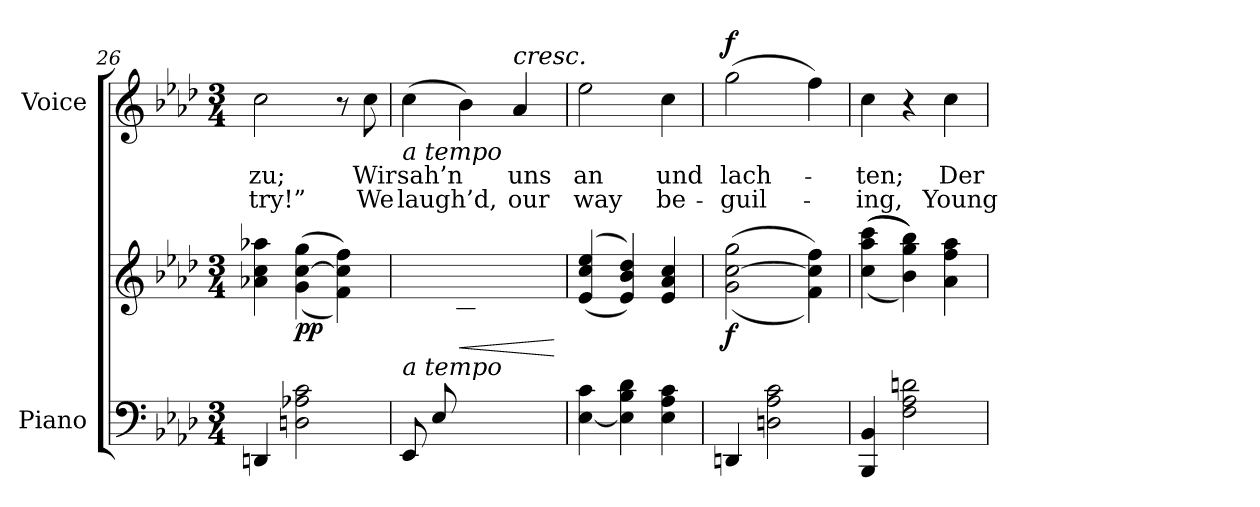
**kern	**kern	**dynam	**kern	**text	**text	**dynam
*part2	*part2	*part2	*part1	*part1	*part1	*part1
*staff3	*staff2	*staff2/3	*staff1	*staff1	*staff1	*staff1
*I"Piano	*	*	*I"Voice	*	*	*
*I'Pno	*	*	*	*	*	*
*clefF4	*clefG2	*	*clefG2	*	*	*
*k[b-e-a-d-]	*k[b-e-a-d-]	*	*k[b-e-a-d-]	*	*	*
*M3/4	*M3/4	*	*M3/4	*	*	*
=26	=26	=26	=26	=26	=26	=26
!	!	!	!	!LO:LY:b	!LO:LY:b	!
*	*	*	*^	*	*	*
4DDn/	4a-X\ 4cc\ 4aa-X\	.	2cc\	4ryy	zu;	try!”	.
!	!	!LO:DY:b	!	!	!	!	!
2Dn\ 2A-X\ 2c\	(>(4g\ [4cc\ 4gg\	pp	.	2ryy	.	.	.
.	4f\ 4cc\] 4ff\))	.	8r	.	.	.	.
!	!	!	!	!	!LO:LY:b	!LO:LY:b	!
.	.	.	8cc\	.	Wir	We	.
*	*	*	*v	*v	*	*	*
!!LO:LB:g=z
=27	=27	=27	=27	=27	=27	=27
*^	*	*	*	*	*	*
!	!	!	!	!LO:TX:b:i:t=a tempo	!	!	!
!	!	!LO:TX:b:i:t=a tempo	!	!	!	!	!
!	!	!	!	!	!LO:LY:b	!LO:LY:b	!
(8EE-/L	2.ryy	4ryy	.	(4cc\	sah’n	laugh’d,	.
8E-/	.	.	.	.	.	.	.
!	!	!	!LO:HP:b	!	!	!	!
2ryy	.	8c\	<	4b-\)	.	.	.
.	.	8e-\	.	.	.	.	.
!	!	!	!	!LO:TX:a:i:t=cresc.	!	!	!
!	!	!	!	!	!LO:LY:b	!LO:LY:b	!
.	.	8a-\	.	4a-/	uns	our	.
.	.	8cc\J)	.	.	.	.	.
*v	*v	*	*	*	*	*	*
.	.	[	.	.	.	.
=28	=28	=28	=28	=28	=28	=28
!	!	!	!	!LO:LY:b	!LO:LY:b	!
[4E-\ 4c\	(>(4e-/ 4cc/ 4ee-/	.	2ee-\	an	way	.
4E-\] 4B-\ 4d-\	4e-/ 4b-/ 4dd-/))	.	.	.	.	.
!	!	!	!	!LO:LY:b	!LO:LY:b	!
4E-\ 4A-\ 4c\	4e-/ 4a-/ 4cc/	.	4cc\	und	be-	.
=29	=29	=29	=29	=29	=29	=29
!	!	!LO:DY:b	!	!LO:LY:b	!LO:LY:b	!LO:DY:a
4DDn/	((>2g\ [2cc\ 2gg\	f	(2gg\	lach-	-guil-	f
2Dn\ 2A-\ 2c\	.	.	.	.	.	.
.	4f\ 4cc\] 4ff\))	.	4ff\)	.	.	.
=30	=30	=30	=30	=30	=30	=30
!	!	!	!	!LO:LY:b	!LO:LY:b	!
4BBB-/ 4BB-/	(((<4cc\ 4aa-\ 4ccc\	.	4cc\	-ten;	-ing,	.
2F\ 2A-\ 2dn\	4b-\ 4gg\ 4bb-\)))	.	4r	.	.	.
!	!	!	!	!LO:LY:b	!LO:LY:b	!
.	4a-\ 4ff\ 4aa-\	.	4cc\	Der	Young	.
=	=	=	=	=	=	=
*-	*-	*-	*-	*-	*-	*-
